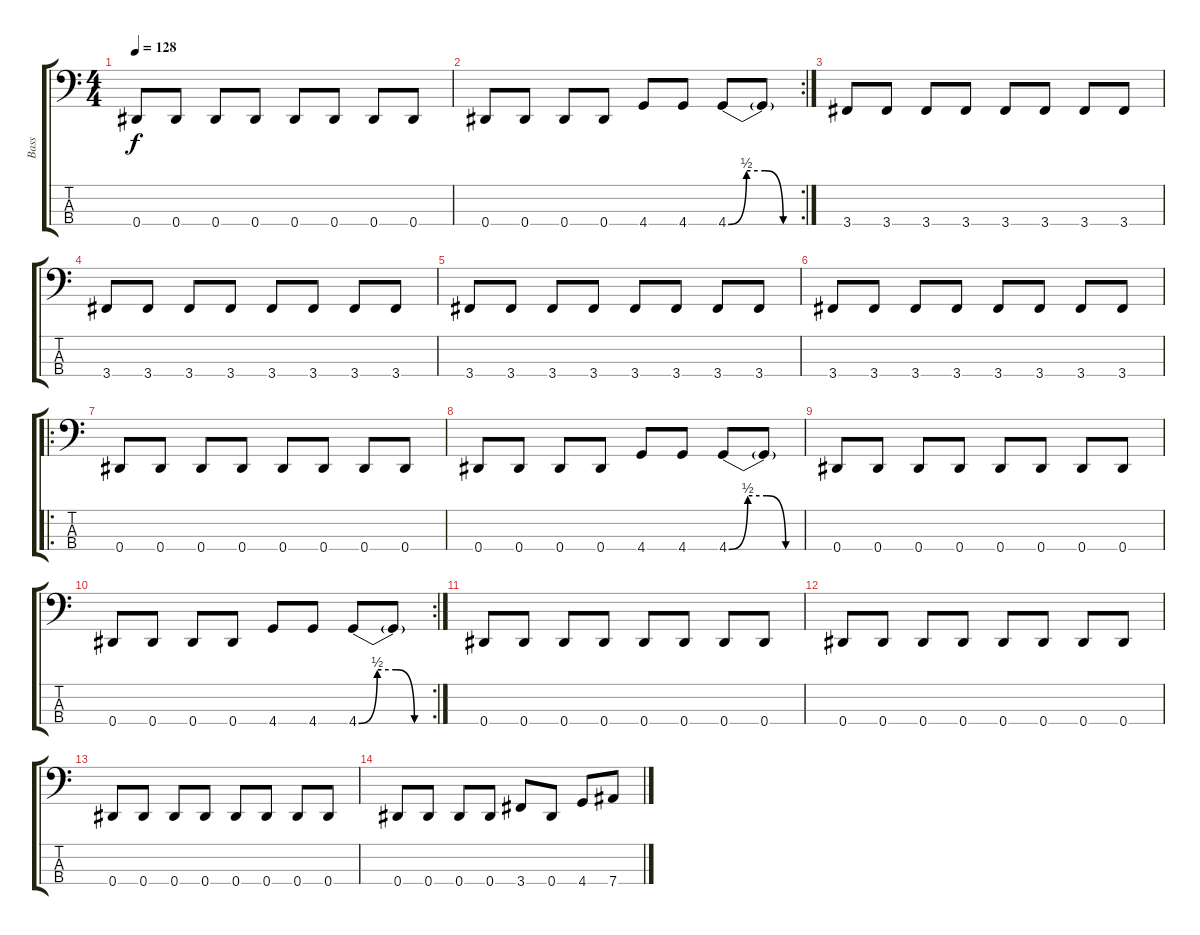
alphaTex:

\track ("Bass" "Bass") {instrument electricbasspick}
\staff {score tabs}
\tuning (Gb2 Db2 Ab1 Eb1) {hide}
\ts (4 4)
\tempo 128
\clef f4
\ks c
0.4.8{dy f} 0.4.8 0.4.8 0.4.8 0.4.8 0.4.8 0.4.8 0.4.8 |
\rc 2
0.4.8 0.4.8 0.4.8 0.4.8 4.4.8 4.4.8 4.4{be (custom 0 0 15 2 30 2 45 0 60 0)}.8 4.4{t}.8 |
3.4.8 3.4.8 3.4.8 3.4.8 3.4.8 3.4.8 3.4.8 3.4.8 |
3.4.8 3.4.8 3.4.8 3.4.8 3.4.8 3.4.8 3.4.8 3.4.8 |
3.4.8 3.4.8 3.4.8 3.4.8 3.4.8 3.4.8 3.4.8 3.4.8 |
3.4.8 3.4.8 3.4.8 3.4.8 3.4.8 3.4.8 3.4.8 3.4.8 |
\ro
0.4.8 0.4.8 0.4.8 0.4.8 0.4.8 0.4.8 0.4.8 0.4.8 |
0.4.8 0.4.8 0.4.8 0.4.8 4.4.8 4.4.8 4.4{be (custom 0 0 15 2 30 2 45 0 60 0)}.8 4.4{t}.8 |
0.4.8 0.4.8 0.4.8 0.4.8 0.4.8 0.4.8 0.4.8 0.4.8 |
\rc 2
0.4.8 0.4.8 0.4.8 0.4.8 4.4.8 4.4.8 4.4{be (custom 0 0 15 2 30 2 45 0 60 0)}.8 4.4{t}.8 |
0.4.8 0.4.8 0.4.8 0.4.8 0.4.8 0.4.8 0.4.8 0.4.8 |
0.4.8 0.4.8 0.4.8 0.4.8 0.4.8 0.4.8 0.4.8 0.4.8 |
0.4.8 0.4.8 0.4.8 0.4.8 0.4.8 0.4.8 0.4.8 0.4.8 |
0.4.8 0.4.8 0.4.8 0.4.8 3.4.8 0.4.8 4.4.8 7.4.8
